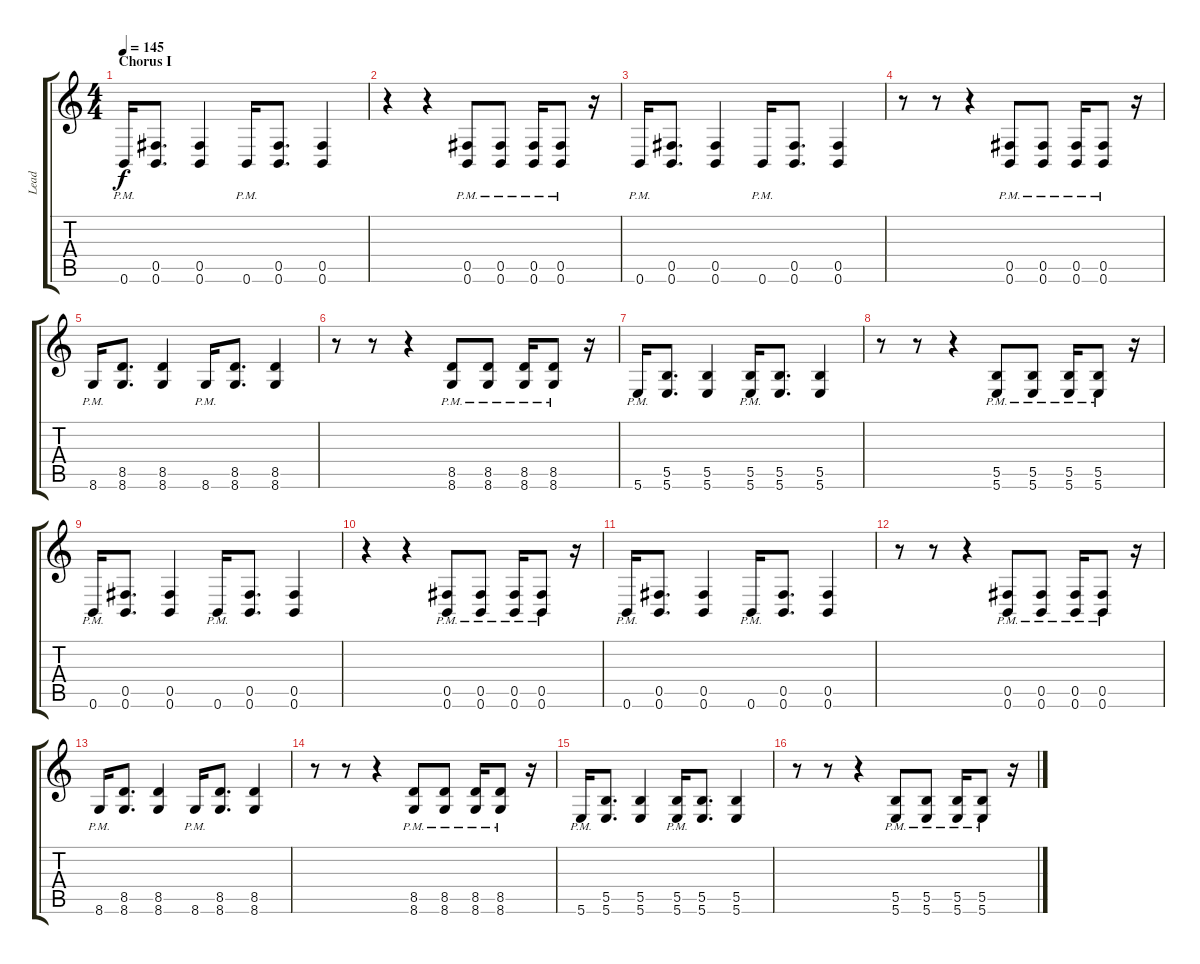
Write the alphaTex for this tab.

\track ("Lead" "Lead") {instrument distortionguitar}
\staff {score tabs}
\tuning (Db4 Ab3 E3 B2 Gb2 B1) {hide}
\ts (4 4)
\section ("" "Chorus I")
\tempo 145
\clef g2
\ks c
0.6{pm}.16{dy f} (0.5 0.6).8{d} (0.5 0.6).4 0.6{pm}.16 (0.5 0.6).8{d} (0.5 0.6).4 |
r.4 r.4 (0.5{pm} 0.6{pm}).8 (0.5{pm} 0.6{pm}).8 (0.5{pm} 0.6{pm}).16 (0.5{pm} 0.6{pm}).8 r.16 |
0.6{pm}.16 (0.5 0.6).8{d} (0.5 0.6).4 0.6{pm}.16 (0.5 0.6).8{d} (0.5 0.6).4 |
r.8 r.8 r.4 (0.5{pm} 0.6{pm}).8 (0.5{pm} 0.6{pm}).8 (0.5{pm} 0.6{pm}).16 (0.5{pm} 0.6{pm}).8 r.16 |
8.6{pm}.16 (8.5 8.6).8{d} (8.5 8.6).4 8.6{pm}.16 (8.5 8.6).8{d} (8.5 8.6).4 |
r.8 r.8 r.4 (8.5{pm} 8.6{pm}).8 (8.5{pm} 8.6{pm}).8 (8.5{pm} 8.6{pm}).16 (8.5{pm} 8.6{pm}).8 r.16 |
5.6{pm}.16 (5.5 5.6).8{d} (5.5 5.6).4 (5.5{pm} 5.6{pm}).16 (5.5 5.6).8{d} (5.5 5.6).4 |
r.8 r.8 r.4 (5.5{pm} 5.6{pm}).8 (5.5{pm} 5.6{pm}).8 (5.5{pm} 5.6{pm}).16 (5.5{pm} 5.6{pm}).8 r.16 |
0.6{pm}.16 (0.5 0.6).8{d} (0.5 0.6).4 0.6{pm}.16 (0.5 0.6).8{d} (0.5 0.6).4 |
r.4 r.4 (0.5{pm} 0.6{pm}).8 (0.5{pm} 0.6{pm}).8 (0.5{pm} 0.6{pm}).16 (0.5{pm} 0.6{pm}).8 r.16 |
0.6{pm}.16 (0.5 0.6).8{d} (0.5 0.6).4 0.6{pm}.16 (0.5 0.6).8{d} (0.5 0.6).4 |
r.8 r.8 r.4 (0.5{pm} 0.6{pm}).8 (0.5{pm} 0.6{pm}).8 (0.5{pm} 0.6{pm}).16 (0.5{pm} 0.6{pm}).8 r.16 |
8.6{pm}.16 (8.5 8.6).8{d} (8.5 8.6).4 8.6{pm}.16 (8.5 8.6).8{d} (8.5 8.6).4 |
r.8 r.8 r.4 (8.5{pm} 8.6{pm}).8 (8.5{pm} 8.6{pm}).8 (8.5{pm} 8.6{pm}).16 (8.5{pm} 8.6{pm}).8 r.16 |
5.6{pm}.16 (5.5 5.6).8{d} (5.5 5.6).4 (5.5{pm} 5.6{pm}).16 (5.5 5.6).8{d} (5.5 5.6).4 |
r.8 r.8 r.4 (5.5{pm} 5.6{pm}).8 (5.5{pm} 5.6{pm}).8 (5.5{pm} 5.6{pm}).16 (5.5{pm} 5.6{pm}).8 r.16
